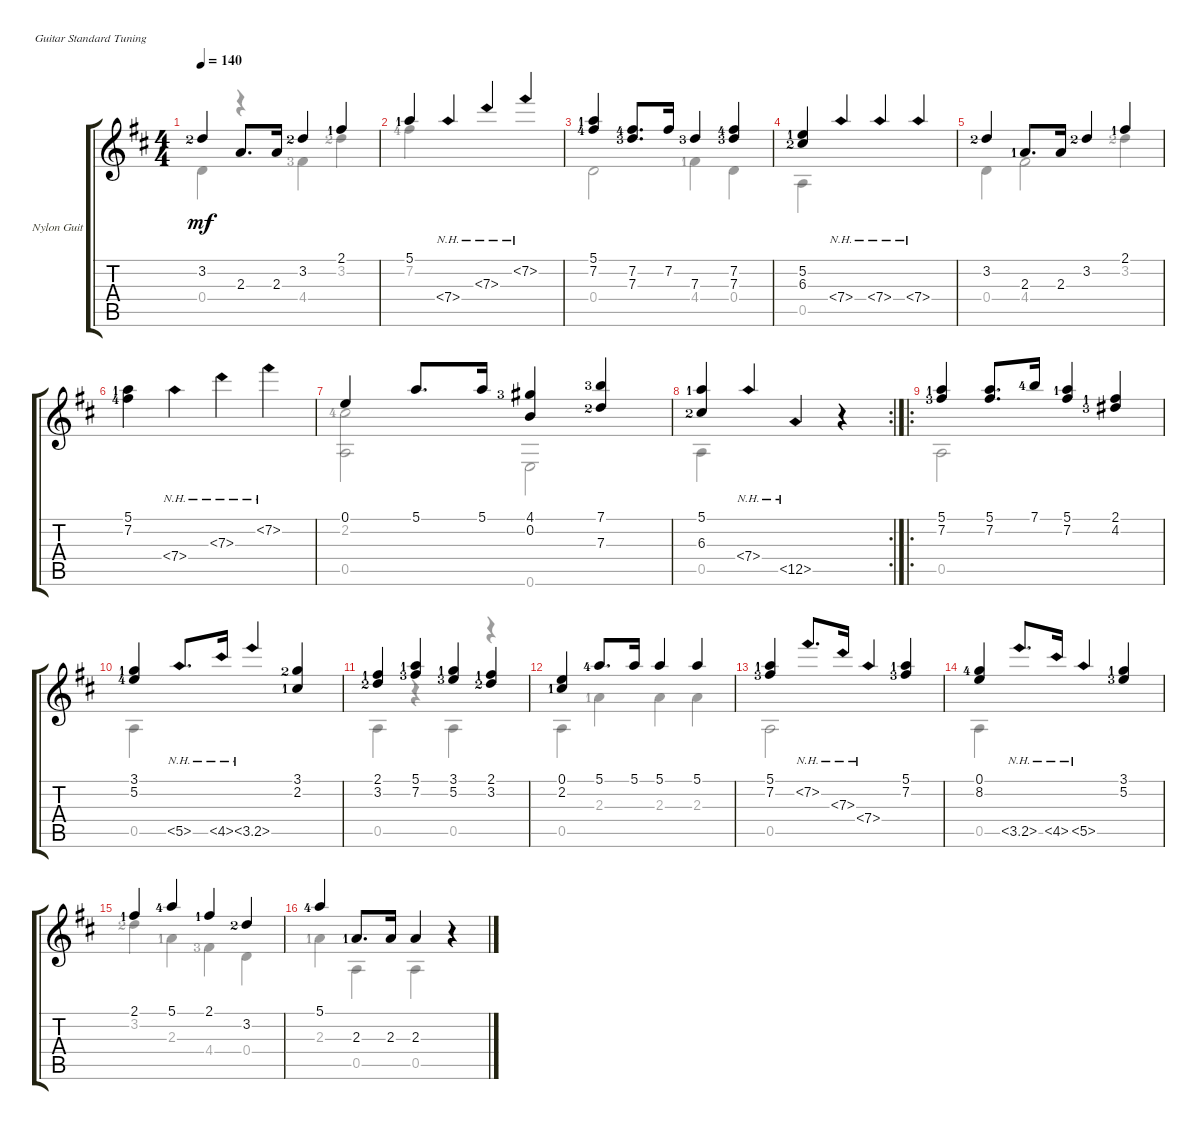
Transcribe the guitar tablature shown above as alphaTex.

\defaultSystemsLayout 4
\bracketExtendMode groupsimilarinstruments
\firstSystemTrackNameOrientation horizontal
\otherSystemsTrackNameOrientation horizontal
\track ("Nylon Guitar" "Nylon Guit") {instrument acousticguitarsteel}
\staff {score tabs}
\tuning (E4 B3 G3 D3 A2 E2)
\voice
\ts (4 4)
\tempo 140
\clef g2
\scale
0.462592
\ks d
3.2{lf 3}.4{dy mf instrument acousticguitarsteel} 2.3.8{d} 2.3.16 3.2{lf 3}.4 2.1{lf 2}.4 |
\scale
0.152792 5.1{lf 2}.4 7.4{nh}.4 7.3{nh}.4 7.2{nh}.4 |
\scale
0.384615 (5.1{lf 2} 7.2{lf 5}).4 (7.2{lf 5} 7.3{lf 4}).8{d} 7.2.16 7.3{lf 4}.4 (7.2{lf 5} 7.3{lf 4}).4 |
\scale
0.23539 (6.3{lf 3} 5.2{lf 2}).4 7.4{nh}.4 7.4{nh}.4 7.4{nh}.4 |
\scale
0.566558 3.2{lf 3}.4 2.3{lf 2}.8{d} 2.3.16 3.2{lf 3}.4 2.1{lf 2}.4 |
\scale
0.198052 (5.1{lf 2} 7.2{lf 5}).4 7.4{nh}.4 7.3{nh}.4 7.2{nh}.4 |
\scale
0.482305 0.1.4 5.1.8{d} 5.1.16 (4.1{lf 4} 0.2).4 (7.1{lf 4} 7.3{lf 3}).4 |
\rc 2
\scale
0.152679 (6.3{lf 3} 5.1{lf 2}).4 7.4{nh}.4 12.5{nh}.4 r.4 |
\ro
\scale
0.365015 (5.1{lf 2} 7.2{lf 4}).4 (7.2 5.1).8{d} 7.1{lf 5}.16 (5.1{lf 2} 7.2).4 (4.2{lf 4} 2.1{lf 2}).4 |
\scale
0.549738 (3.1{lf 2} 5.2{lf 5}).4 5.5{nh}.8{d} 4.5{nh}.16 3.5{nh}.4 (3.1{lf 3} 2.2{lf 2}).4 |
\scale
0.151832 (3.2{lf 3} 2.1{lf 2}).4 (5.1{lf 2} 7.2{lf 4}).4 (5.2{lf 4} 3.1{lf 2}).4 (2.1{lf 2} 3.2{lf 3}).4 |
\scale
0.298429 (0.1 2.2{lf 2}).4 5.1{lf 5}.8{d} 5.1.16 5.1.4 5.1.4 |
\scale
0.406932 (5.1{lf 2} 7.2{lf 4}).4 7.2{nh}.8{d} 7.3{nh}.16 7.4{nh}.4 (5.1{lf 2} 7.2{lf 4}).4 |
\scale
0.406932 (8.2{lf 5} 0.1).4 3.5{nh}.8{d} 4.5{nh}.16 5.5{nh}.4 (3.1{lf 2} 5.2{lf 4}).4 |
\scale
0.186136 2.1{lf 2}.4 5.1{lf 5}.4 2.1{lf 2}.4 3.2{lf 3}.4 |
\scale
0.31457 5.1{lf 5}.4 2.3{lf 2}.8{d} 2.3.16 2.3.4 r.4
\voice
\clef g2
\ottava regular
\simile none
\scale
0.462592
\ks d
0.4.4{dy mf} r.4 4.4{lf 4}.4 3.2{lf 3}.4 |
\scale
0.152792 7.2{lf 5}.4 |
\scale
0.384615 0.4.2 4.4{lf 2}.4 0.4.4 |
\scale
0.23539 0.5.4 |
\scale
0.566558 0.4.4 4.4.2 3.2{lf 3}.4 |
\scale
0.198052 |
\scale
0.482305 (2.2{lf 5} 0.5).2 0.6.2 |
\scale
0.152679 0.5.4 |
\scale
0.365015 0.5.2 |
\scale
0.549738 0.5.4 |
\scale
0.151832 0.5.4 r.4 0.5.4 r.4 |
\scale
0.298429 0.5.4 2.3{lf 2}.4 2.3.4 2.3.4 |
\scale
0.406932 0.5.2 |
\scale
0.406932 0.5.4 |
\scale
0.186136 3.2{lf 3}.4 2.3{lf 2}.4 4.4{lf 4}.4 0.4.4 |
\scale
0.31457 2.3{lf 2}.4 0.5.4 0.5.4 r.4
